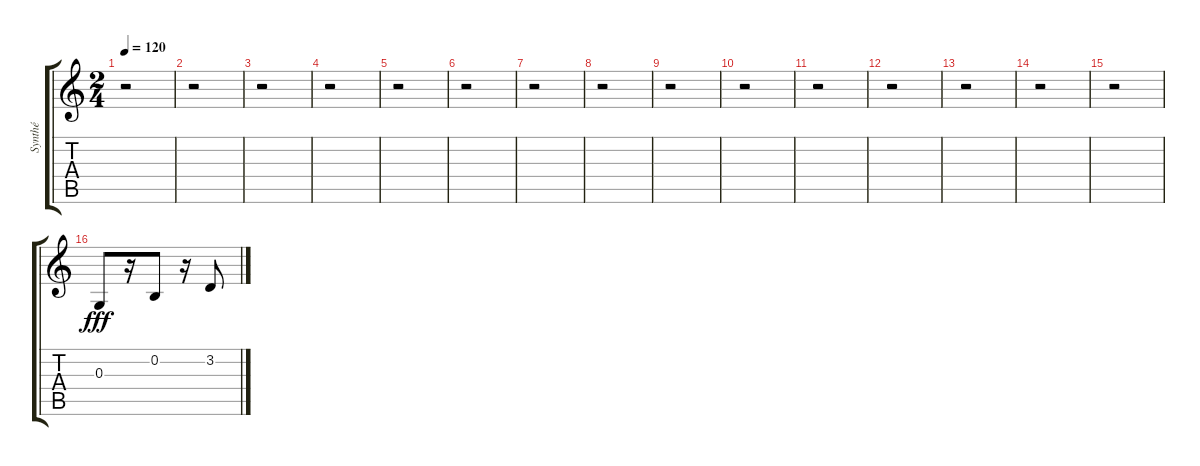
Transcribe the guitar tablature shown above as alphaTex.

\track ("Synthé" "Synthé") {instrument brasssection}
\staff {score tabs}
\tuning (E4 B3 G3 D3 A2 E2) {hide}
\ts (2 4)
\tempo 120
\clef g2
\ks c
r.2{dy f} |
r.2 |
r.2 |
r.2 |
r.2 |
r.2 |
r.2 |
r.2 |
r.2 |
r.2 |
r.2 |
r.2 |
r.2 |
r.2 |
r.2 |
0.3.8{dy fff} r.16 0.2.8 r.16 3.2.8
